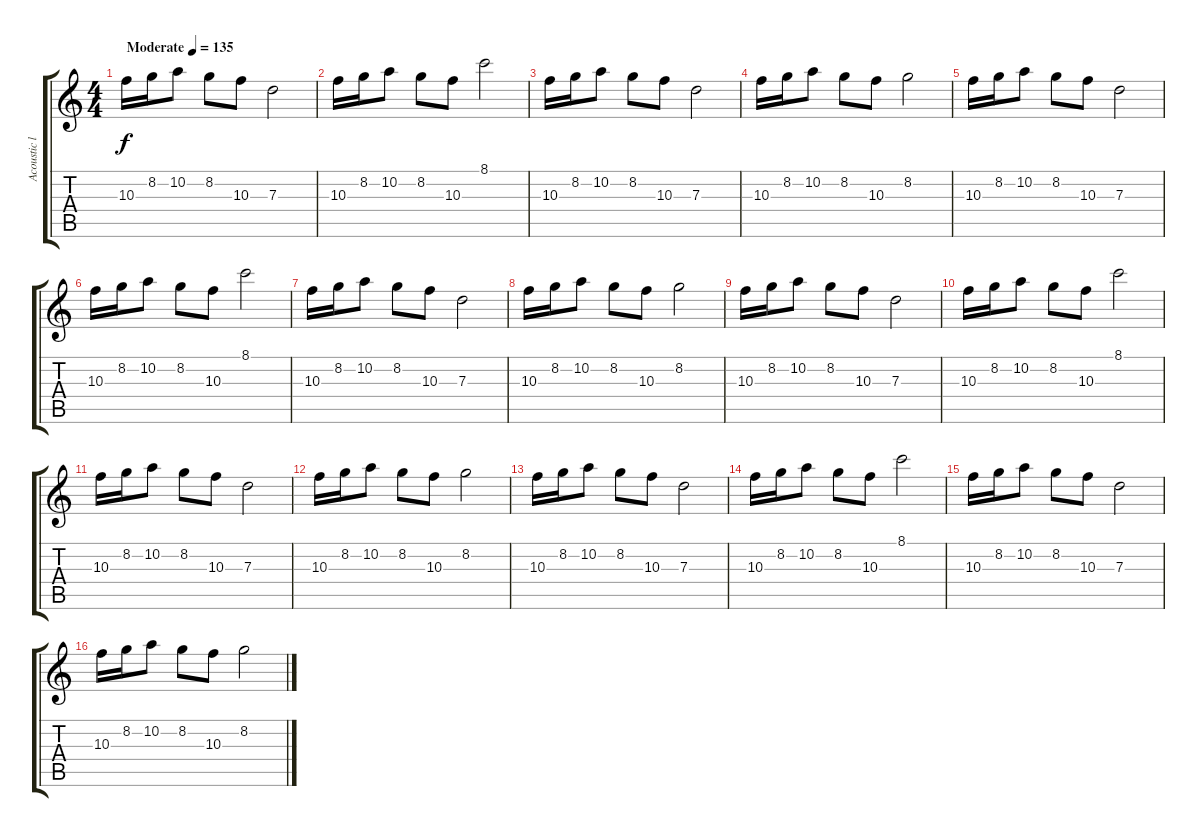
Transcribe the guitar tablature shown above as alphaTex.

\track ("Acoustic lead" "Acoustic l") {instrument acousticguitarsteel}
\staff {score tabs}
\tuning (E4 B3 G3 D3 A2 E2) {hide}
\ts (4 4)
\tempo (135 "Moderate")
\tempo 110
\tempo (135 "Moderate")
\clef g2
\ks c
10.3.16{dy f instrument acousticguitarsteel} 8.2.16 10.2.8 8.2.8 10.3.8 7.3.2 |
10.3.16 8.2.16 10.2.8 8.2.8 10.3.8 8.1.2 |
10.3.16 8.2.16 10.2.8 8.2.8 10.3.8 7.3.2 |
10.3.16 8.2.16 10.2.8 8.2.8 10.3.8 8.2.2 |
10.3.16 8.2.16 10.2.8 8.2.8 10.3.8 7.3.2 |
10.3.16 8.2.16 10.2.8 8.2.8 10.3.8 8.1.2 |
10.3.16 8.2.16 10.2.8 8.2.8 10.3.8 7.3.2 |
10.3.16 8.2.16 10.2.8 8.2.8 10.3.8 8.2.2 |
10.3.16 8.2.16 10.2.8 8.2.8 10.3.8 7.3.2 |
10.3.16 8.2.16 10.2.8 8.2.8 10.3.8 8.1.2 |
10.3.16 8.2.16 10.2.8 8.2.8 10.3.8 7.3.2 |
10.3.16 8.2.16 10.2.8 8.2.8 10.3.8 8.2.2 |
10.3.16 8.2.16 10.2.8 8.2.8 10.3.8 7.3.2 |
10.3.16 8.2.16 10.2.8 8.2.8 10.3.8 8.1.2 |
10.3.16 8.2.16 10.2.8 8.2.8 10.3.8 7.3.2 |
10.3.16 8.2.16 10.2.8 8.2.8 10.3.8 8.2.2
